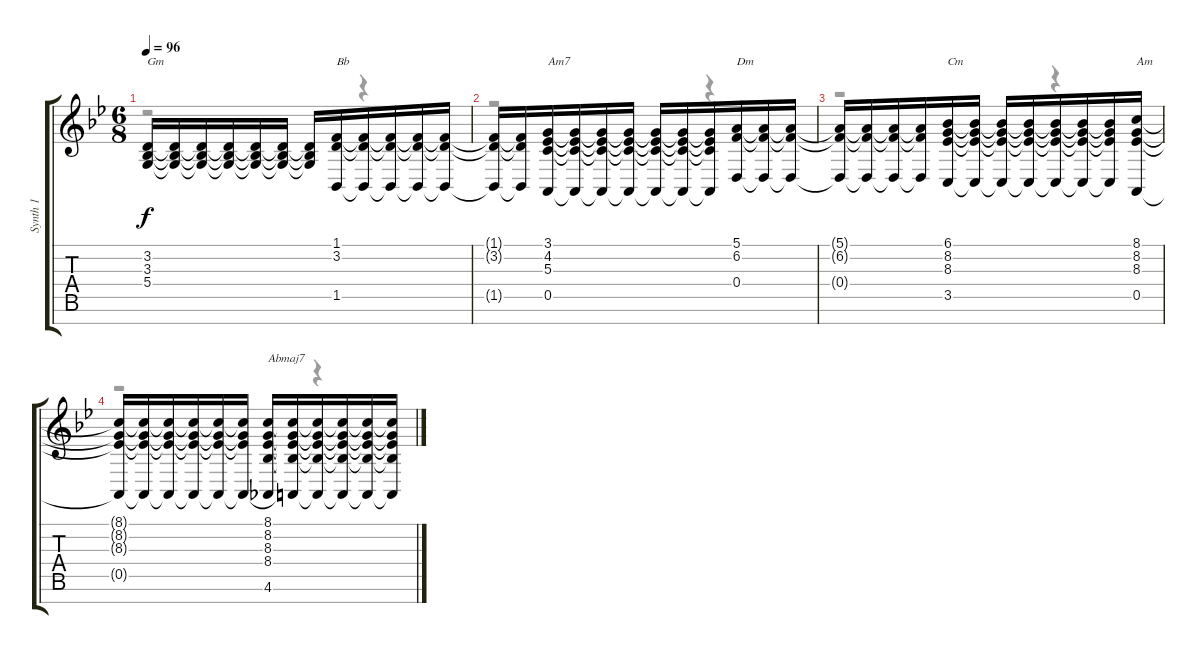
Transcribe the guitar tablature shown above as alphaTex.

\track ("Synth 1" "Synth 1") {instrument electricpiano1}
\staff {score tabs}
\tuning (E4 B3 G3 D3 A2 E2 B1) {hide}
\voice
\ts (6 8)
\tempo 96
\clef g2
\ks gminor
(3.2 3.3 5.4).16{txt "Gm" dy f} (3.2{t} 3.3{t} 5.4{t}).16 (3.2{t} 3.3{t} 5.4{t}).16 (3.2{t} 3.3{t} 5.4{t}).16 (3.2{t} 3.3{t} 5.4{t}).16 (3.2{t} 3.3{t} 5.4{t}).16 (3.2{t} 3.3{t} 5.4{t}).16 (1.1 3.2 1.5).16{txt "Bb"} (1.1{t} 3.2{t} 1.5{t}).16 (1.1{t} 3.2{t} 1.5{t}).16 (1.1{t} 3.2{t} 1.5{t}).16 (1.1{t} 3.2{t} 1.5{t}).16 |
(1.1{t} 3.2{t} 1.5{t}).16 (1.1{t} 3.2{t} 1.5{t}).16 (3.1 4.2 5.3 0.5).16{txt "Am7"} (3.1{t} 4.2{t} 5.3{t} 0.5{t}).16 (3.1{t} 4.2{t} 5.3{t} 0.5{t}).16 (3.1{t} 4.2{t} 5.3{t} 0.5{t}).16 (3.1{t} 4.2{t} 5.3{t} 0.5{t}).16 (3.1{t} 4.2{t} 5.3{t} 0.5{t}).16 (3.1{t} 4.2{t} 5.3{t} 0.5{t}).16 (5.1 6.2 0.4).16{txt "Dm"} (5.1{t} 6.2{t} 0.4{t}).16 (5.1{t} 6.2{t} 0.4{t}).16 |
(5.1{t} 6.2{t} 0.4{t}).16 (5.1{t} 6.2{t} 0.4{t}).16 (5.1{t} 6.2{t} 0.4{t}).16 (5.1{t} 6.2{t} 0.4{t}).16 (6.1 8.2 8.3 3.5).16{txt "Cm"} (6.1{t} 8.2{t} 8.3{t} 3.5{t}).16 (6.1{t} 8.2{t} 8.3{t} 3.5{t}).16 (6.1{t} 8.2{t} 8.3{t} 3.5{t}).16 (6.1{t} 8.2{t} 8.3{t} 3.5{t}).16 (6.1{t} 8.2{t} 8.3{t} 3.5{t}).16 (6.1{t} 8.2{t} 8.3{t} 3.5{t}).16 (8.1 8.2 8.3 0.5).16{txt "Am"} |
(8.1{t} 8.2{t} 8.3{t} 0.5{t}).16 (8.1{t} 8.2{t} 8.3{t} 0.5{t}).16 (8.1{t} 8.2{t} 8.3{t} 0.5{t}).16 (8.1{t} 8.2{t} 8.3{t} 0.5{t}).16 (8.1{t} 8.2{t} 8.3{t} 0.5{t}).16 (8.1{t} 8.2{t} 8.3{t} 0.5{t}).16 (8.1 8.2 8.3 8.4 4.6).16{txt "Abmaj7"} (8.1{t} 8.2{t} 8.3{t} 8.4{t} 0.5{t}).16 (8.1{t} 8.2{t} 8.3{t} 8.4{t} 0.5{t}).16 (8.1{t} 8.2{t} 8.3{t} 8.4{t} 0.5{t}).16 (8.1{t} 8.2{t} 8.3{t} 8.4{t} 0.5{t}).16 (8.1{t} 8.2{t} 8.3{t} 8.4{t} 0.5{t}).16
\voice
\clef g2
\ottava regular
\simile none
\ks gminor
r.2{dy f} r.4 |
r.2 r.4 |
r.2 r.4 |
r.2 r.4
